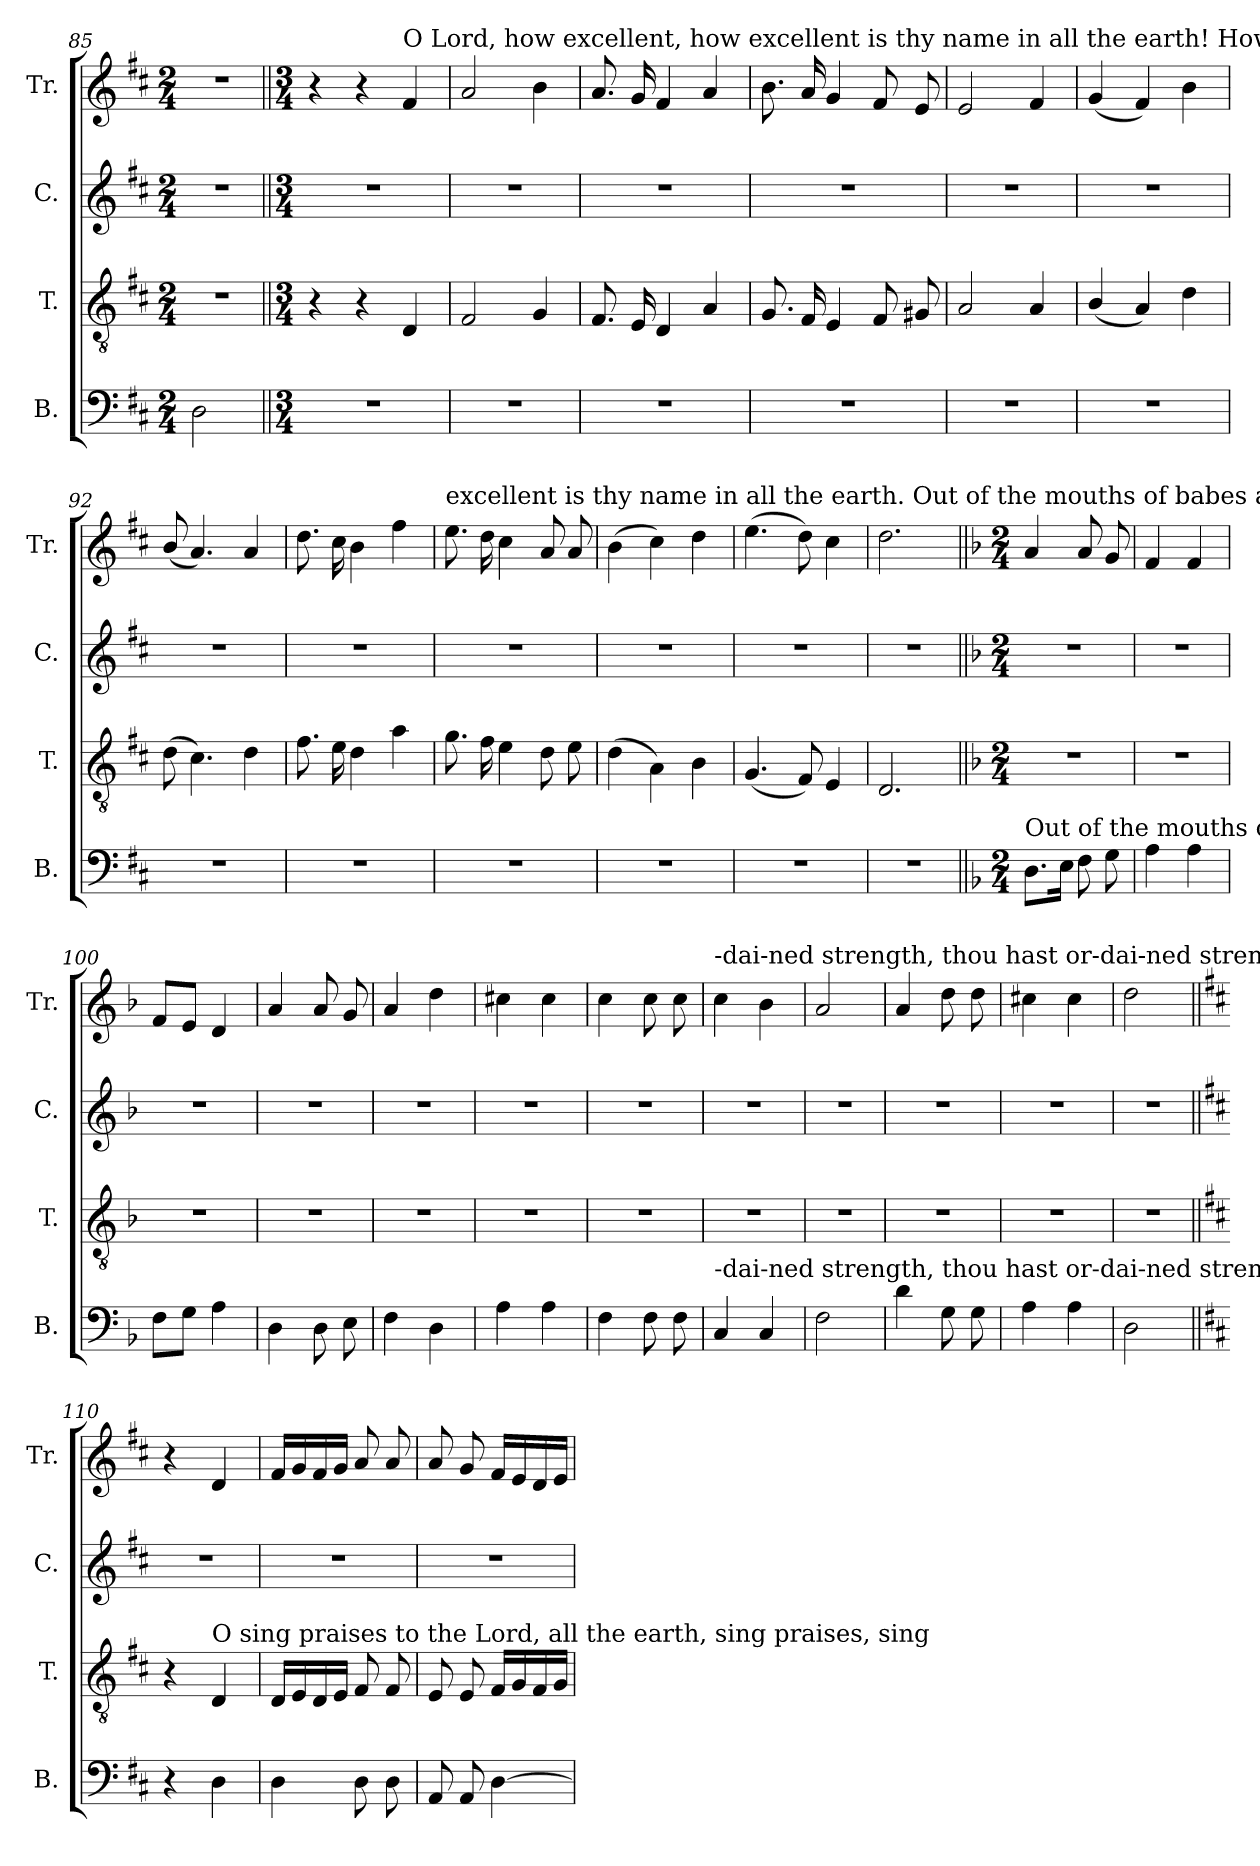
**kern	**kern	**kern	**kern
*part4	*part3	*part2	*part1
*staff4	*staff3	*staff2	*staff1
*I"B.	*I"T.	*I"C.	*I"Tr.
*I'B.	*I'T.	*I'C.	*I'Tr.
*clefF4	*clefGv2	*clefG2	*clefG2
*k[f#c#]	*k[f#c#]	*k[f#c#]	*k[f#c#]
*M2/4	*M2/4	*M2/4	*M2/4
=85	=85	=85	=85
2D\	2r	2r	2r
=86||	=86||	=86||	=86||
*M3/4	*M3/4	*M3/4	*M3/4
2.r	4r	2.r	4r
.	4r	.	4r
!	!	!	!LO:TX:a:t=O Lord, how excellent,  how  excellent        is     thy   name  in    all     the     earth!   How excellent, how
.	4D/	.	4f#/
=87	=87	=87	=87
2.r	2F#/	2.r	2a/
.	4G/	.	4b\
=88	=88	=88	=88
2.r	8.F#/	2.r	8.a/
.	16E/	.	16g/
.	4D/	.	4f#/
.	4A/	.	4a/
=89	=89	=89	=89
2.r	8.G/	2.r	8.b\
.	16F#/	.	16a/
.	4E/	.	4g/
.	8F#/	.	8f#/
.	8G#X/	.	8e/
=90	=90	=90	=90
2.r	2A/	2.r	2e/
.	4A/	.	4f#/
=91	=91	=91	=91
2.r	(4B/	2.r	(4g/
.	4A/)	.	4f#/)
.	4d\	.	4b\
=92	=92	=92	=92
2.r	(8d\	2.r	(8b/
.	4.c#\)	.	4.a/)
.	4d\	.	4a/
=93	=93	=93	=93
2.r	8.f#\	2.r	8.dd\
.	16e\	.	16cc#\
.	4d\	.	4b\
.	4a\	.	4ff#\
=94	=94	=94	=94
!	!	!	!LO:TX:a:t=excellent   is    thy   name   in      all        the   earth.                Out of the mouths of  babes and sucklings, of babes and sucklings, thou hast or –
2.r	8.g\	2.r	8.ee\
.	16f#\	.	16dd\
.	4e\	.	4cc#\
.	8d\	.	8a/
.	8e\	.	8a/
=95	=95	=95	=95
2.r	(4d\	2.r	(4b\
.	4A\)	.	4cc#\)
.	4B\	.	4dd\
=96	=96	=96	=96
2.r	(4.G/	2.r	(4.ee\
.	8F#/)	.	8dd\)
.	4E/	.	4cc#\
=97	=97	=97	=97
2.r	2.D/	2.r	2.dd\
=98||	=98||	=98||	=98||
*k[b-]	*k[b-]	*k[b-]	*k[b-]
*M2/4	*M2/4	*M2/4	*M2/4
!LO:TX:a:t=Out of the mouths of  babes and sucklings, of babes and sucklings, thou hast or –	!	!	!
8.D\L	2r	2r	4a/
16E\Jk	.	.	.
8F\	.	.	8a/
8G\	.	.	8g/
=99	=99	=99	=99
4A\	2r	2r	4f/
4A\	.	.	4f/
=100	=100	=100	=100
8F\L	2r	2r	8f/L
8G\J	.	.	8e/J
4A\	.	.	4d/
=101	=101	=101	=101
4D\	2r	2r	4a/
8D\	.	.	8a/
8E\	.	.	8g/
=102	=102	=102	=102
4F\	2r	2r	4a/
4D\	.	.	4dd\
=103	=103	=103	=103
4A\	2r	2r	4cc#X\
4A\	.	.	4cc#\
=104	=104	=104	=104
4F\	2r	2r	4cc\
8F\	.	.	8cc\
8F\	.	.	8cc\
=105	=105	=105	=105
!	!	!	!LO:TX:a:t=-dai-ned strength, thou hast or-dai-ned strength.
!LO:TX:a:t=-dai-ned strength, thou hast or-dai-ned strength.	!	!	!
4C/	2r	2r	4cc\
4C/	.	.	4b-\
=106	=106	=106	=106
2F\	2r	2r	2a/
=107	=107	=107	=107
4d\	2r	2r	4a/
8G\	.	.	8dd\
8G\	.	.	8dd\
=108	=108	=108	=108
4A\	2r	2r	4cc#X\
4A\	.	.	4cc#\
=109	=109	=109	=109
2D\	2r	2r	2dd\
=110||	=110||	=110||	=110||
*k[f#c#]	*k[f#c#]	*k[f#c#]	*k[f#c#]
4r	4r	2r	4r
!	!LO:TX:a:t=O    sing              praises       to     the   Lord,                    all    the  earth,   sing  praises,  sing	!	!
4D\	4D/	.	4d/
=111	=111	=111	=111
4D\	16D/LL	2r	16f#/LL
.	16E/	.	16g/
.	16D/	.	16f#/
.	16E/JJ	.	16g/JJ
8D\	8F#/	.	8a/
8D\	8F#/	.	8a/
=112	=112	=112	=112
8AA/	8E/	2r	8a/
8AA/	8E/	.	8g/
[4D\	16F#/LL	.	16f#/LL
.	16G/	.	16e/
.	16F#/	.	16d/
.	16G/JJ	.	16e/JJ
=	=	=	=
*-	*-	*-	*-
